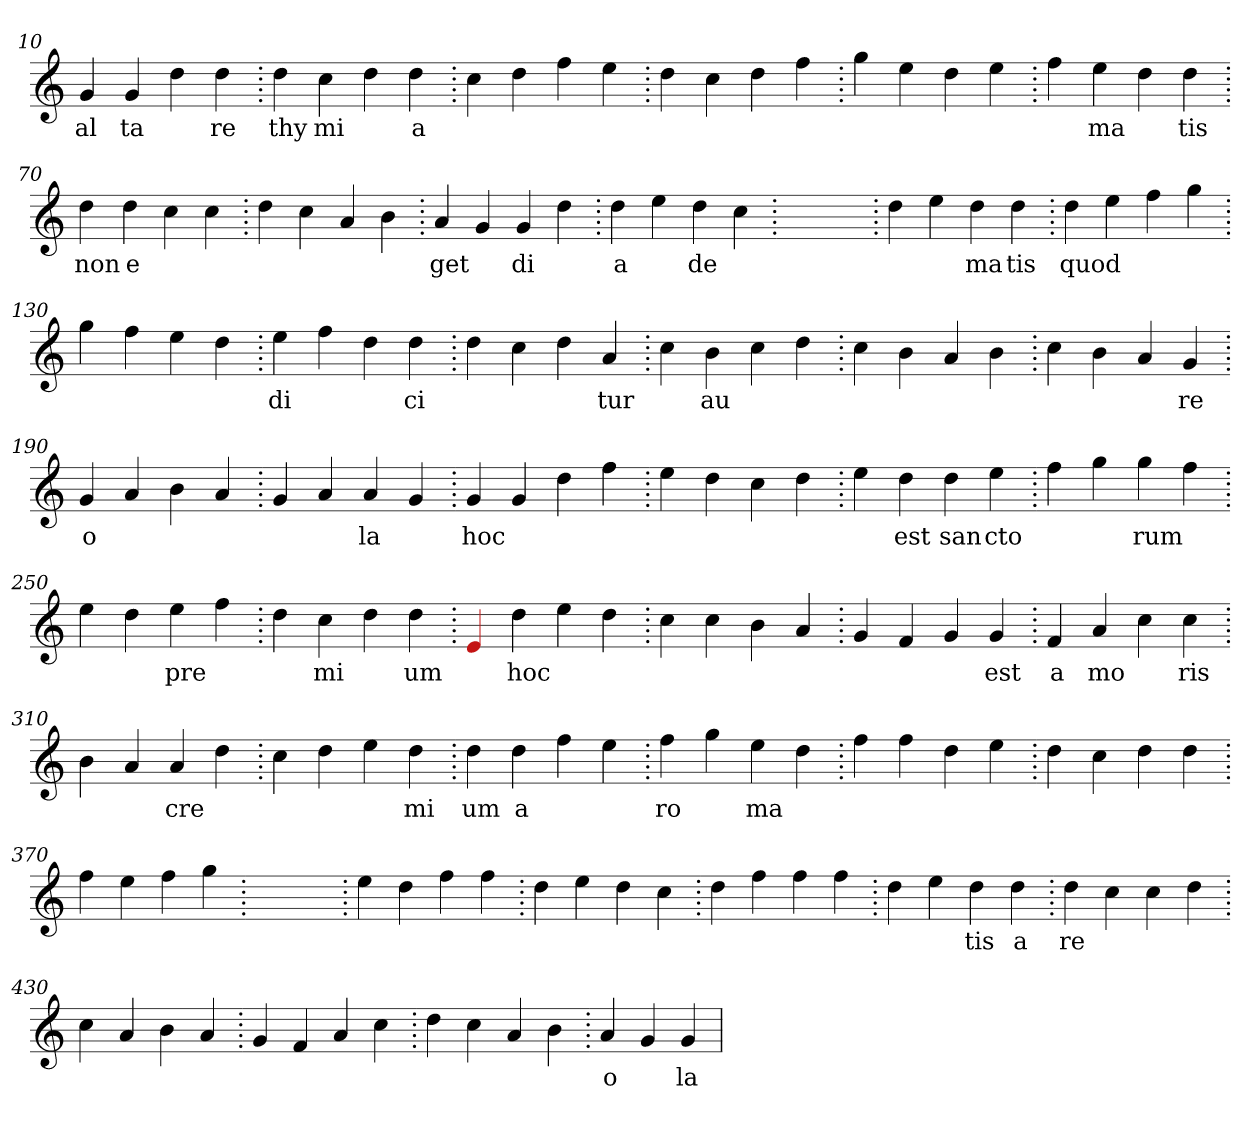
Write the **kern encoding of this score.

**kern	**text
*part1	*part1
*staff1	*staff1
*clefG2	*
=10.	=10.
4g	al
4g	ta
4dd	.
4dd	re
=20.	=20.
4dd	thy
4cc	mi
4dd	.
4dd	a
=30.	=30.
4cc	.
4dd	.
4ff	.
4ee	.
=40.	=40.
4dd	.
4cc	.
4dd	.
4ff	.
=50.	=50.
4gg	.
4ee	.
4dd	.
4ee	.
=60.	=60.
4ff	.
4ee	ma
4dd	.
4dd	tis
=70.	=70.
4dd	non
4dd	e
4cc	.
4cc	.
=80.	=80.
4dd	.
4cc	.
4a	.
4b	.
=90.	=90.
4a	get
4g	.
4g	di
4dd	.
=100.	=100.
4dd	a
4ee	.
4dd	de
4cc	.
=110.	=110.
1ryy	.
=110.	=110.
4dd	.
4ee	.
4dd	ma
4dd	tis
=120.	=120.
4dd	quod
4ee	.
4ff	.
4gg	.
=130.	=130.
4gg	.
4ff	.
4ee	.
4dd	.
=140.	=140.
4ee	di
4ff	.
4dd	.
4dd	ci
=150.	=150.
4dd	.
4cc	.
4dd	.
4a	tur
=160.	=160.
4cc	.
4b	au
4cc	.
4dd	.
=170.	=170.
4cc	.
4b	.
4a	.
4b	.
=180.	=180.
4cc	.
4b	.
4a	.
4g	re
=190.	=190.
4g	o
4a	.
4b	.
4a	.
=200.	=200.
4g	.
4a	.
4a	la
4g	.
=210.	=210.
4g	hoc
4g	.
4dd	.
4ff	.
=220.	=220.
4ee	.
4dd	.
4cc	.
4dd	.
=230.	=230.
4ee	.
4dd	est
4dd	san
4ee	cto
=240.	=240.
4ff	.
4gg	.
4gg	rum
4ff	.
=250.	=250.
4ee	.
4dd	.
4ee	pre
4ff	.
=260.	=260.
4dd	.
4cc	mi
4dd	.
4dd	um
=270.	=270.
4Re	.
4dd	hoc
4ee	.
4dd	.
=280.	=280.
4cc	.
4cc	.
4b	.
4a	.
=290.	=290.
4g	.
4f	.
4g	.
4g	est
=300.	=300.
4f	a
4a	mo
4cc	.
4cc	ris
=310.	=310.
4b	.
4a	.
4a	cre
4dd	.
=320.	=320.
4cc	.
4dd	.
4ee	.
4dd	mi
=330.	=330.
4dd	um
4dd	a
4ff	.
4ee	.
=340.	=340.
4ff	ro
4gg	.
4ee	ma
4dd	.
=350.	=350.
4ff	.
4ff	.
4dd	.
4ee	.
=360.	=360.
4dd	.
4cc	.
4dd	.
4dd	.
=370.	=370.
4ff	.
4ee	.
4ff	.
4gg	.
=380.	=380.
1ryy	.
=380.	=380.
4ee	.
4dd	.
4ff	.
4ff	.
=390.	=390.
4dd	.
4ee	.
4dd	.
4cc	.
=400.	=400.
4dd	.
4ff	.
4ff	.
4ff	.
=410.	=410.
4dd	.
4ee	.
4dd	tis
4dd	a
=420.	=420.
4dd	re
4cc	.
4cc	.
4dd	.
=430.	=430.
4cc	.
4a	.
4b	.
4a	.
=440.	=440.
4g	.
4f	.
4a	.
4cc	.
=450.	=450.
4dd	.
4cc	.
4a	.
4b	.
=460.	=460.
4a	o
4g	.
4g	la
=	=
*-	*-
